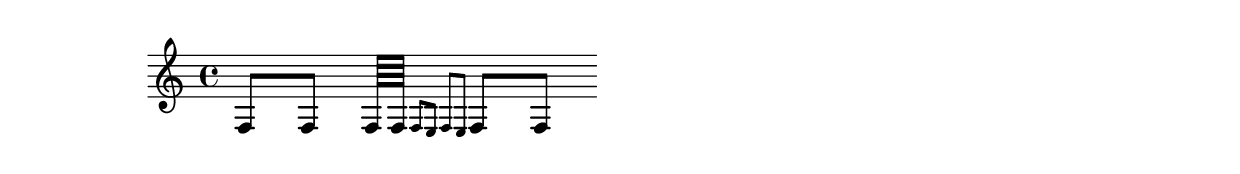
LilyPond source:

\version "1.7.16"
\header{
texidoc="
Beams should always reach the middle staff line.  The second beam
counting from the note head side, should never be lower than the
second staff line.  This does not hold for grace note beams.
Override with @code{noStemExtend}.
"
}


\score { 
  \context Voice \notes\relative c {
    [f8 f]  [f64 f] 
    \grace { 
      [f8 e8] 
      \property Voice.Stem \override #'no-stem-extend = ##f
      [f8 e8] 
      \property Voice.Stem \revert #'no-stem-extend
    }
	[f8 f]
	
  }
  \paper {
    raggedright = ##t
  }  
  \midi { }
}
%% new-chords-done %%